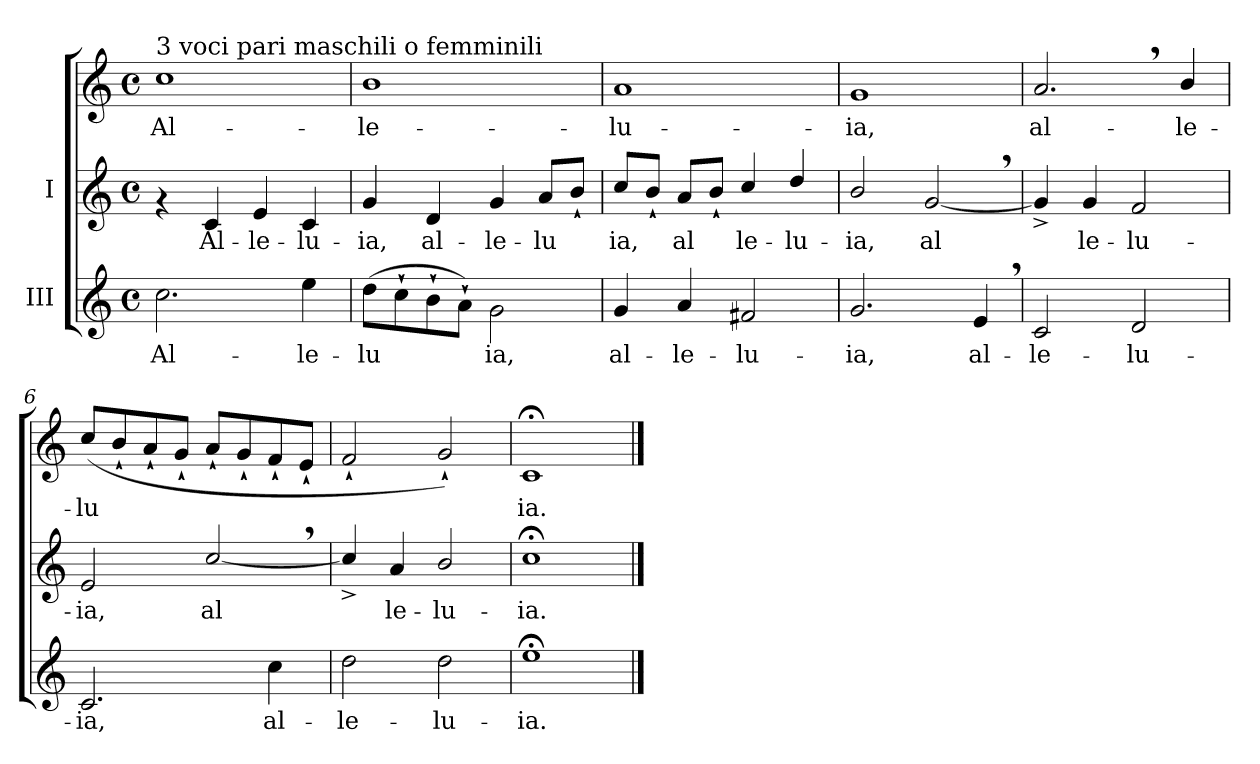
**kern	**text	**kern	**text	**kern	**text
*part2	*part2	*part1	*part1	*part1	*part1
*staff3	*staff3	*staff2	*staff2	*staff1	*staff1
*I"III	*	*I"I	*	*	*
!!LO:PB:g=z
*stria5	*	*stria5	*	*stria5	*
*clefG2	*	*clefG2	*	*clefG2	*
*M4/4	*	*M4/4	*	*M4/4	*
*met(c)	*	*met(c)	*	*met(c)	*
=1	=1	=1	=1	=1	=1
!	!	!	!	!LO:TX:a:t=3 voci pari maschili o femminili	!
!	!LO:LY:b	!	!	!	!LO:LY:b
2.cc\	Al-	4rf	.	1cc	Al-
!	!	!	!LO:LY:b	!	!
.	.	4c/	-Al-	.	.
!	!	!	!LO:LY:b	!	!
.	.	4e/	-le-	.	.
!	!LO:LY:b	!	!LO:LY:b	!	!
4ee\	-le-	4c/	-lu-	.	.
=2	=2	=2	=2	=2	=2
!	!LO:LY:b	!	!LO:LY:b	!	!LO:LY:b
(>8dd\L	-lu-	4g/	-ia,	1b	-le-
!	!LO:LY:b	!	!	!	!
8cc`>\	-	.	.	.	.
!	!LO:LY:b	!	!LO:LY:b	!	!
8b`>\	.	4d/	al-	.	.
!	!LO:LY:b	!	!	!	!
8a`>\J)	.	.	.	.	.
!	!LO:LY:b	!	!LO:LY:b	!	!
2g\	ia,	4g/	-le-	.	.
!	!	!	!LO:LY:b	!	!
.	.	8a/L	-lu-	.	.
!	!	!	!LO:LY:b	!	!
.	.	8b`</J	--	.	.
=3	=3	=3	=3	=3	=3
!	!LO:LY:b	!	!LO:LY:b	!	!LO:LY:b
4g/	al-	8cc/L	-ia,	1a	-lu-
!	!	!	!LO:LY:b	!	!
.	.	8b`</J	.	.	.
!	!LO:LY:b	!	!LO:LY:b	!	!
4a/	-le-	8a/L	al-	.	.
!	!	!	!LO:LY:b	!	!
.	.	8b`</J	-	.	.
!	!LO:LY:b	!	!LO:LY:b	!	!
2f#X/	-lu-	4cc/	le-	.	.
!	!	!	!LO:LY:b	!	!
.	.	4dd/	-lu-	.	.
!!LO:LB:g=z
=4	=4	=4	=4	=4	=4
!	!LO:LY:b	!	!LO:LY:b	!	!LO:LY:b
2.g/	-ia,	2b/	ia,	1g	-ia,
!	!	!	!LO:LY:b	!	!
.	.	[<2g,</	al-	.	.
!	!LO:LY:b	!	!	!	!
4e,</	al-	.	.	.	.
=5	=5	=5	=5	=5	=5
!	!LO:LY:b	!	!LO:LY:b	!	!LO:LY:b
2c/	-le-	4g^</]	-	2.a,</	-al-
!	!	!	!LO:LY:b	!	!
.	.	4g/	le-	.	.
!	!LO:LY:b	!	!LO:LY:b	!	!
2d/	-lu-	2f/	-lu-	.	.
!	!	!	!	!	!LO:LY:b
.	.	.	.	4b/	-le-
=6	=6	=6	=6	=6	=6
!	!LO:LY:b	!	!LO:LY:b	!	!LO:LY:b
2.c/	-ia,	2e/	-ia,	(>8cc/L	-lu-
!	!	!	!	!	!LO:LY:b
.	.	.	.	8b`</	--
!	!	!	!	!	!LO:LY:b
.	.	.	.	8a`</	--
!	!	!	!	!	!LO:LY:b
.	.	.	.	8g`</J	--
!	!	!	!LO:LY:b	!	!LO:LY:b
.	.	[<2cc,</	al-	8a`</L	--
!	!	!	!	!	!LO:LY:b
.	.	.	.	8g`</	--
!	!LO:LY:b	!	!	!	!LO:LY:b
4cc\	al-	.	.	8f`</	--
!	!	!	!	!	!LO:LY:b
.	.	.	.	8e`</J	--
=7	=7	=7	=7	=7	=7
!	!LO:LY:b	!	!LO:LY:b	!	!
2dd\	-le-	4cc^</]	-	2f`</	.
!	!	!	!LO:LY:b	!	!
.	.	4a/	le-	.	.
!	!LO:LY:b	!	!LO:LY:b	!	!
2dd\	-lu-	2b/	-lu-	2g`</)	.
=8	=8	=8	=8	=8	=8
!	!LO:LY:b	!	!LO:LY:b	!	!LO:LY:b
1ee;<	-ia.	1cc;<	ia.	1c;<	-ia.
==	==	==	==	==	==
*-	*-	*-	*-	*-	*-
